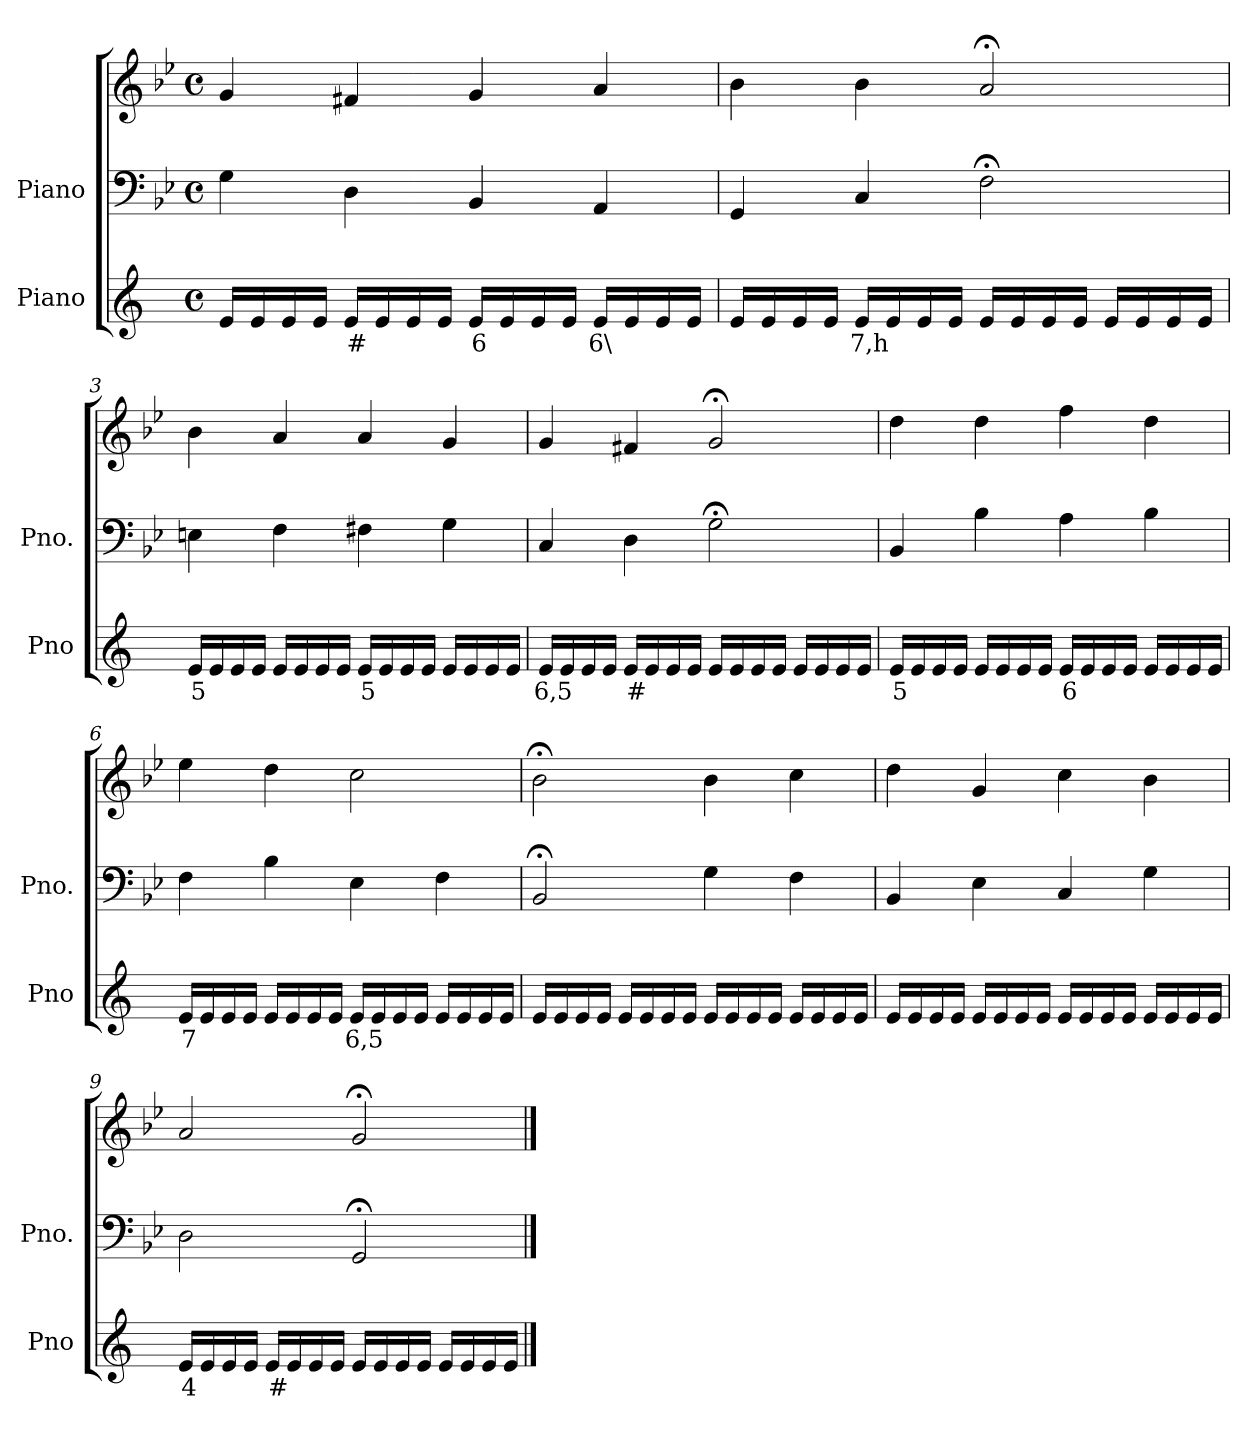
**kern	**text	**kern	**kern
*part2	*part2	*part1	*part1
*staff3	*staff3	*staff2	*staff1
*I"Piano	*	*I"Piano	*
*I'Pno	*	*I'Pno.	*
*clefG2	*	*clefF4	*clefG2
*k[]	*	*k[b-e-]	*k[b-e-]
*M4/4	*	*M4/4	*M4/4
*met(c)	*	*met(c)	*met(c)
=1	=1	=1	=1
16e/LL	.	4G\	4g/
16e/	.	.	.
16e/	.	.	.
16e/JJ	.	.	.
!	!LO:LY:b	!	!
16e/LL	#	4D\	4f#X/
16e/	.	.	.
16e/	.	.	.
16e/JJ	.	.	.
!	!LO:LY:b	!	!
16e/LL	6	4BB-/	4g/
16e/	.	.	.
16e/	.	.	.
16e/JJ	.	.	.
!	!LO:LY:b	!	!
16e/LL	6\	4AA/	4a/
16e/	.	.	.
16e/	.	.	.
16e/JJ	.	.	.
=2	=2	=2	=2
16e/LL	.	4GG/	4b-\
16e/	.	.	.
16e/	.	.	.
16e/JJ	.	.	.
!	!LO:LY:b	!	!
16e/LL	7,h	4C/	4b-\
16e/	.	.	.
16e/	.	.	.
16e/JJ	.	.	.
16e/LL	.	2F;<\	2a;</
16e/	.	.	.
16e/	.	.	.
16e/JJ	.	.	.
16e/LL	.	.	.
16e/	.	.	.
16e/	.	.	.
16e/JJ	.	.	.
=3	=3	=3	=3
!	!LO:LY:b	!	!
16e/LL	5	4En\	4b-\
16e/	.	.	.
16e/	.	.	.
16e/JJ	.	.	.
16e/LL	.	4F\	4a/
16e/	.	.	.
16e/	.	.	.
16e/JJ	.	.	.
!	!LO:LY:b	!	!
16e/LL	5	4F#X\	4a/
16e/	.	.	.
16e/	.	.	.
16e/JJ	.	.	.
16e/LL	.	4G\	4g/
16e/	.	.	.
16e/	.	.	.
16e/JJ	.	.	.
=4	=4	=4	=4
!	!LO:LY:b	!	!
16e/LL	6,5	4C/	4g/
16e/	.	.	.
16e/	.	.	.
16e/JJ	.	.	.
!	!LO:LY:b	!	!
16e/LL	#	4D\	4f#X/
16e/	.	.	.
16e/	.	.	.
16e/JJ	.	.	.
16e/LL	.	2G;<\	2g;</
16e/	.	.	.
16e/	.	.	.
16e/JJ	.	.	.
16e/LL	.	.	.
16e/	.	.	.
16e/	.	.	.
16e/JJ	.	.	.
=5	=5	=5	=5
!	!LO:LY:b	!	!
16e/LL	5	4BB-/	4dd\
16e/	.	.	.
16e/	.	.	.
16e/JJ	.	.	.
16e/LL	.	4B-\	4dd\
16e/	.	.	.
16e/	.	.	.
16e/JJ	.	.	.
!	!LO:LY:b	!	!
16e/LL	6	4A\	4ff\
16e/	.	.	.
16e/	.	.	.
16e/JJ	.	.	.
16e/LL	.	4B-\	4dd\
16e/	.	.	.
16e/	.	.	.
16e/JJ	.	.	.
=6	=6	=6	=6
!	!LO:LY:b	!	!
16e/LL	7	4F\	4ee-\
16e/	.	.	.
16e/	.	.	.
16e/JJ	.	.	.
16e/LL	.	4B-\	4dd\
16e/	.	.	.
16e/	.	.	.
16e/JJ	.	.	.
!	!LO:LY:b	!	!
16e/LL	6,5	4E-\	2cc\
16e/	.	.	.
16e/	.	.	.
16e/JJ	.	.	.
16e/LL	.	4F\	.
16e/	.	.	.
16e/	.	.	.
16e/JJ	.	.	.
=7	=7	=7	=7
16e/LL	.	2BB-;</	2b-;<\
16e/	.	.	.
16e/	.	.	.
16e/JJ	.	.	.
16e/LL	.	.	.
16e/	.	.	.
16e/	.	.	.
16e/JJ	.	.	.
16e/LL	.	4G\	4b-\
16e/	.	.	.
16e/	.	.	.
16e/JJ	.	.	.
16e/LL	.	4F\	4cc\
16e/	.	.	.
16e/	.	.	.
16e/JJ	.	.	.
=8	=8	=8	=8
16e/LL	.	4BB-/	4dd\
16e/	.	.	.
16e/	.	.	.
16e/JJ	.	.	.
16e/LL	.	4E-\	4g/
16e/	.	.	.
16e/	.	.	.
16e/JJ	.	.	.
16e/LL	.	4C/	4cc\
16e/	.	.	.
16e/	.	.	.
16e/JJ	.	.	.
16e/LL	.	4G\	4b-\
16e/	.	.	.
16e/	.	.	.
16e/JJ	.	.	.
=9	=9	=9	=9
!	!LO:LY:b	!	!
16e/LL	4	2D\	2a/
16e/	.	.	.
16e/	.	.	.
16e/JJ	.	.	.
!	!LO:LY:b	!	!
16e/LL	#	.	.
16e/	.	.	.
16e/	.	.	.
16e/JJ	.	.	.
16e/LL	.	2GG;</	2g;</
16e/	.	.	.
16e/	.	.	.
16e/JJ	.	.	.
16e/LL	.	.	.
16e/	.	.	.
16e/	.	.	.
16e/JJ	.	.	.
==	==	==	==
*-	*-	*-	*-
